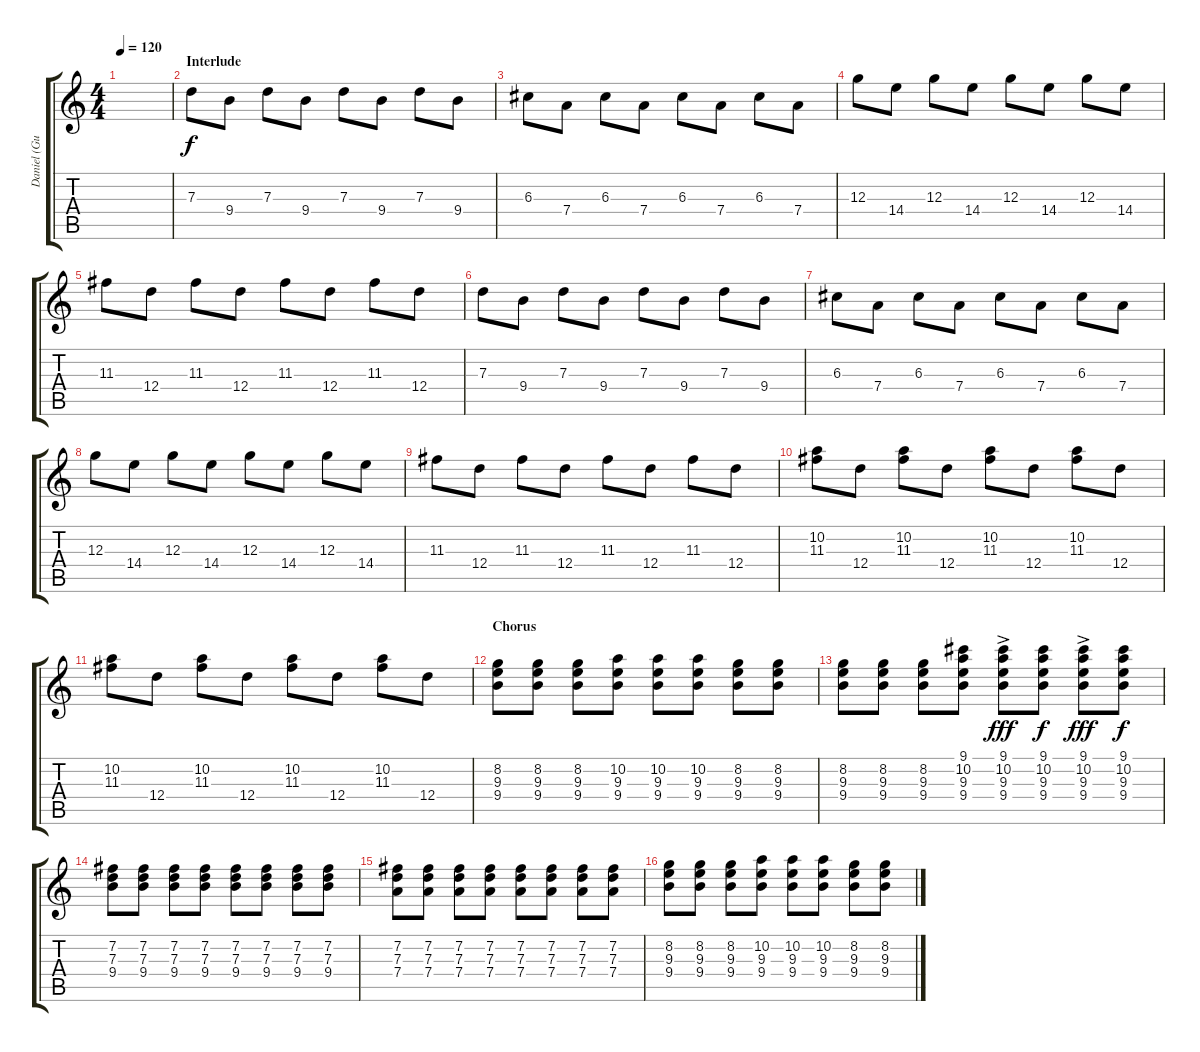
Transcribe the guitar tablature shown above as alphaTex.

\track ("Daniel (Guitar)" "Daniel (Gu") {instrument overdrivenguitar}
\staff {score tabs}
\tuning (E4 B3 G3 D3 A2 E2) {hide}
\ts (4 4)
\tempo 120
\clef g2
\ks c
|
\section ("" "Interlude")
7.3.8{volume 9 instrument electricguitarclean} 9.4.8 7.3.8 9.4.8 7.3.8 9.4.8 7.3.8 9.4.8 |
6.3.8 7.4.8 6.3.8 7.4.8 6.3.8 7.4.8 6.3.8 7.4.8 |
12.3.8 14.4.8 12.3.8 14.4.8 12.3.8 14.4.8 12.3.8 14.4.8 |
11.3.8 12.4.8 11.3.8 12.4.8 11.3.8 12.4.8 11.3.8 12.4.8 |
7.3.8 9.4.8 7.3.8 9.4.8 7.3.8 9.4.8 7.3.8 9.4.8 |
6.3.8 7.4.8 6.3.8 7.4.8 6.3.8 7.4.8 6.3.8 7.4.8 |
12.3.8 14.4.8 12.3.8 14.4.8 12.3.8 14.4.8 12.3.8 14.4.8 |
11.3.8 12.4.8 11.3.8 12.4.8 11.3.8 12.4.8 11.3.8 12.4.8 |
(10.2 11.3).8 12.4.8 (10.2 11.3).8 12.4.8 (10.2 11.3).8 12.4.8 (10.2 11.3).8 12.4.8 |
(10.2 11.3).8 12.4.8 (10.2 11.3).8 12.4.8 (10.2 11.3).8 12.4.8 (10.2 11.3).8 12.4.8 |
\section ("" "Chorus")
(8.2 9.3 9.4).8{volume 16 instrument overdrivenguitar} (8.2 9.3 9.4).8 (8.2 9.3 9.4).8 (10.2 9.3 9.4).8 (10.2 9.3 9.4).8 (10.2 9.3 9.4).8 (8.2 9.3 9.4).8 (8.2 9.3 9.4).8 |
(8.2 9.3 9.4).8 (8.2 9.3 9.4).8 (8.2 9.3 9.4).8 (9.1 10.2 9.3 9.4).8 (9.1{ac} 10.2 9.3 9.4).8{dy fff} (9.1 10.2 9.3 9.4).8{dy f} (9.1{ac} 10.2 9.3 9.4).8{dy fff} (9.1 10.2 9.3 9.4).8{dy f} |
(7.2 7.3 9.4).8 (7.2 7.3 9.4).8 (7.2 7.3 9.4).8 (7.2 7.3 9.4).8 (7.2 7.3 9.4).8 (7.2 7.3 9.4).8 (7.2 7.3 9.4).8 (7.2 7.3 9.4).8 |
(7.2 7.3 7.4).8 (7.2 7.3 7.4).8 (7.2 7.3 7.4).8 (7.2 7.3 7.4).8 (7.2 7.3 7.4).8 (7.2 7.3 7.4).8 (7.2 7.3 7.4).8 (7.2 7.3 7.4).8 |
(8.2 9.3 9.4).8 (8.2 9.3 9.4).8 (8.2 9.3 9.4).8 (10.2 9.3 9.4).8 (10.2 9.3 9.4).8 (10.2 9.3 9.4).8 (8.2 9.3 9.4).8 (8.2 9.3 9.4).8
